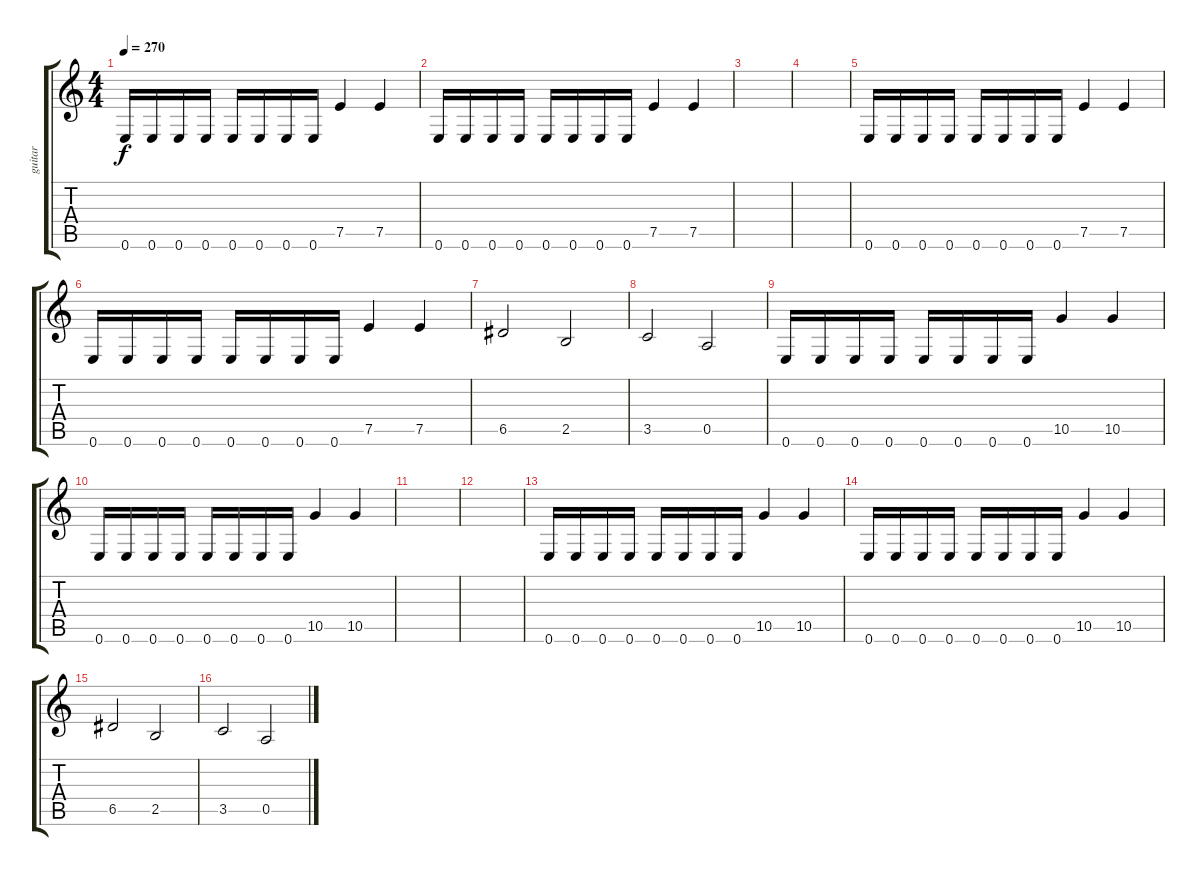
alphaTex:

\track ("guitar" "guitar") {instrument distortionguitar}
\staff {score tabs}
\tuning (E4 B3 G3 D3 A2 E2) {hide}
\ts (4 4)
\tempo 270
\clef g2
\ks c
0.6.16{dy f instrument distortionguitar} 0.6.16 0.6.16 0.6.16 0.6.16 0.6.16 0.6.16 0.6.16 7.5.4 7.5.4 |
0.6.16 0.6.16 0.6.16 0.6.16 0.6.16 0.6.16 0.6.16 0.6.16 7.5.4 7.5.4 |
|
|
0.6.16 0.6.16 0.6.16 0.6.16 0.6.16 0.6.16 0.6.16 0.6.16 7.5.4 7.5.4 |
0.6.16 0.6.16 0.6.16 0.6.16 0.6.16 0.6.16 0.6.16 0.6.16 7.5.4 7.5.4 |
6.5.2 2.5.2 |
3.5.2 0.5.2 |
0.6.16 0.6.16 0.6.16 0.6.16 0.6.16 0.6.16 0.6.16 0.6.16 10.5.4 10.5.4 |
0.6.16 0.6.16 0.6.16 0.6.16 0.6.16 0.6.16 0.6.16 0.6.16 10.5.4 10.5.4 |
|
|
0.6.16 0.6.16 0.6.16 0.6.16 0.6.16 0.6.16 0.6.16 0.6.16 10.5.4 10.5.4 |
0.6.16 0.6.16 0.6.16 0.6.16 0.6.16 0.6.16 0.6.16 0.6.16 10.5.4 10.5.4 |
6.5.2 2.5.2 |
3.5.2 0.5.2
